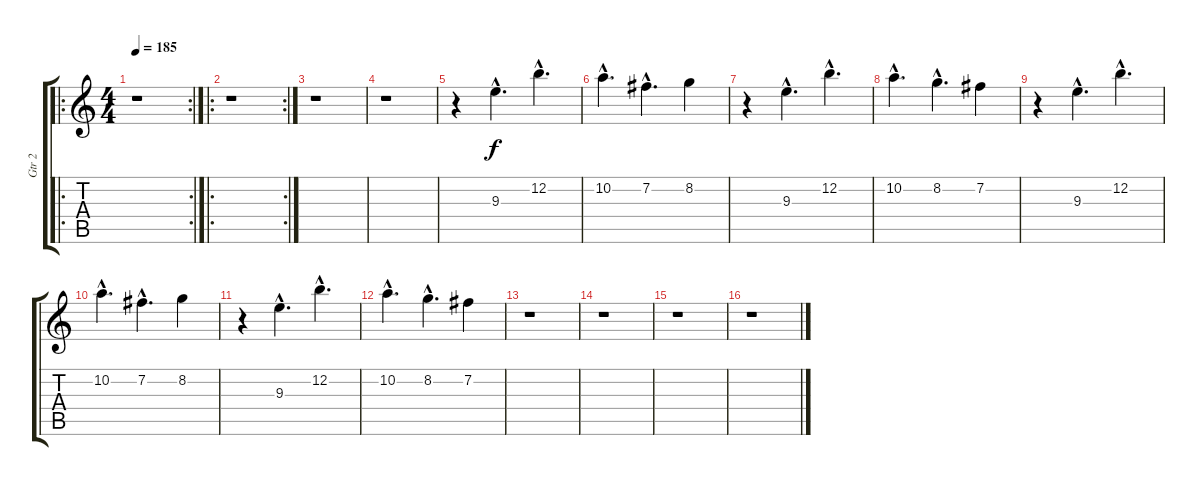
\track ("Gtr 2" "Gtr 2") {instrument distortionguitar}
\staff {score tabs}
\tuning (E4 B3 G3 D3 A2 E2) {hide}
\ro
\rc 2
\ts (4 4)
\tempo 185
\clef g2
\ks c
r.1{dy f instrument distortionguitar} |
\ro
\rc 2
r.1 |
r.1 |
r.1 |
r.4 9.3{hac}.4{d} 12.2{hac}.4{d} |
10.2{hac}.4{d} 7.2{hac}.4{d} 8.2.4 |
r.4 9.3{hac}.4{d} 12.2{hac}.4{d} |
10.2{hac}.4{d} 8.2{hac}.4{d} 7.2.4 |
r.4 9.3{hac}.4{d} 12.2{hac}.4{d} |
10.2{hac}.4{d} 7.2{hac}.4{d} 8.2.4 |
r.4 9.3{hac}.4{d} 12.2{hac}.4{d} |
10.2{hac}.4{d} 8.2{hac}.4{d} 7.2.4 |
r.1 |
r.1 |
r.1 |
r.1
